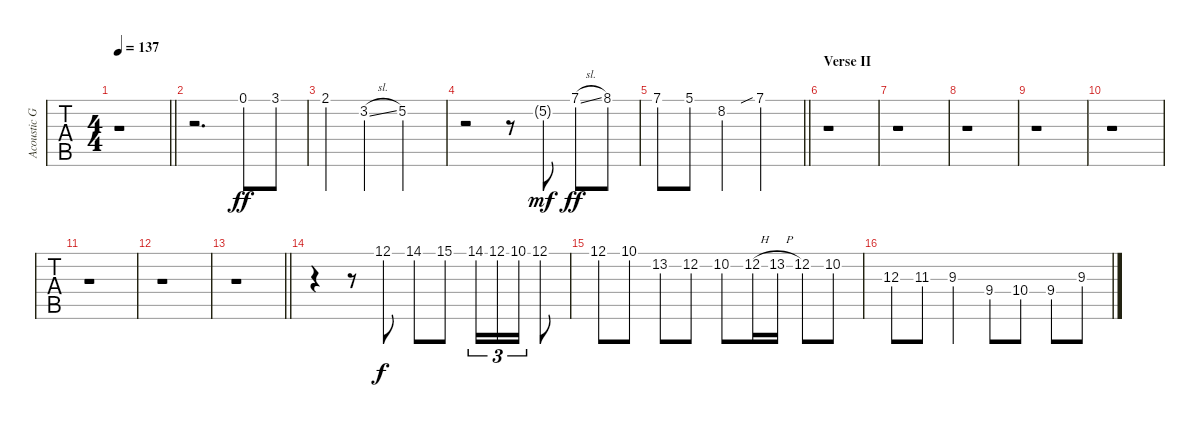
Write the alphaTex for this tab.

\track ("Acoustic Guitar II" "Acoustic G") {instrument acousticguitarsteel}
\staff {tabs}
\tuning (Eb4 Bb3 Gb3 Db3 Ab2 Eb2) {hide}
\ts (4 4)
\tempo 137
\clef g2
\barLineRight lightlight
\ks ebminor
r.1{dy f} |
r.2{d} 0.1.8{dy ff} 3.1.8 |
2.1.4 3.2{sl}.4 5.2.2 |
r.2 r.8 5.2{g}.8{dy mf} 7.1{sl}.8{dy ff} 8.1.8 |
\barLineRight lightlight
7.1.8 5.1.8 8.2.4 7.1{sib}.2 |
\section ("" "Verse II")
r.1 |
r.1 |
r.1 |
r.1 |
r.1 |
r.1 |
r.1 |
\barLineRight lightlight
r.1 |
r.4 r.8 12.1.8{dy f} 14.1.8 15.1.8 14.1.16{tu (3 2)} 12.1.16{tu (3 2)} 10.1.16{tu (3 2)} 12.1.8 |
12.1.8 10.1.8 13.2.8 12.2.8 10.2.8 12.2{h}.16 13.2{h}.16 12.2.8 10.2.8 |
12.3.8 11.3.8 9.3.4 9.4.8 10.4.8 9.4.8 9.3.8
